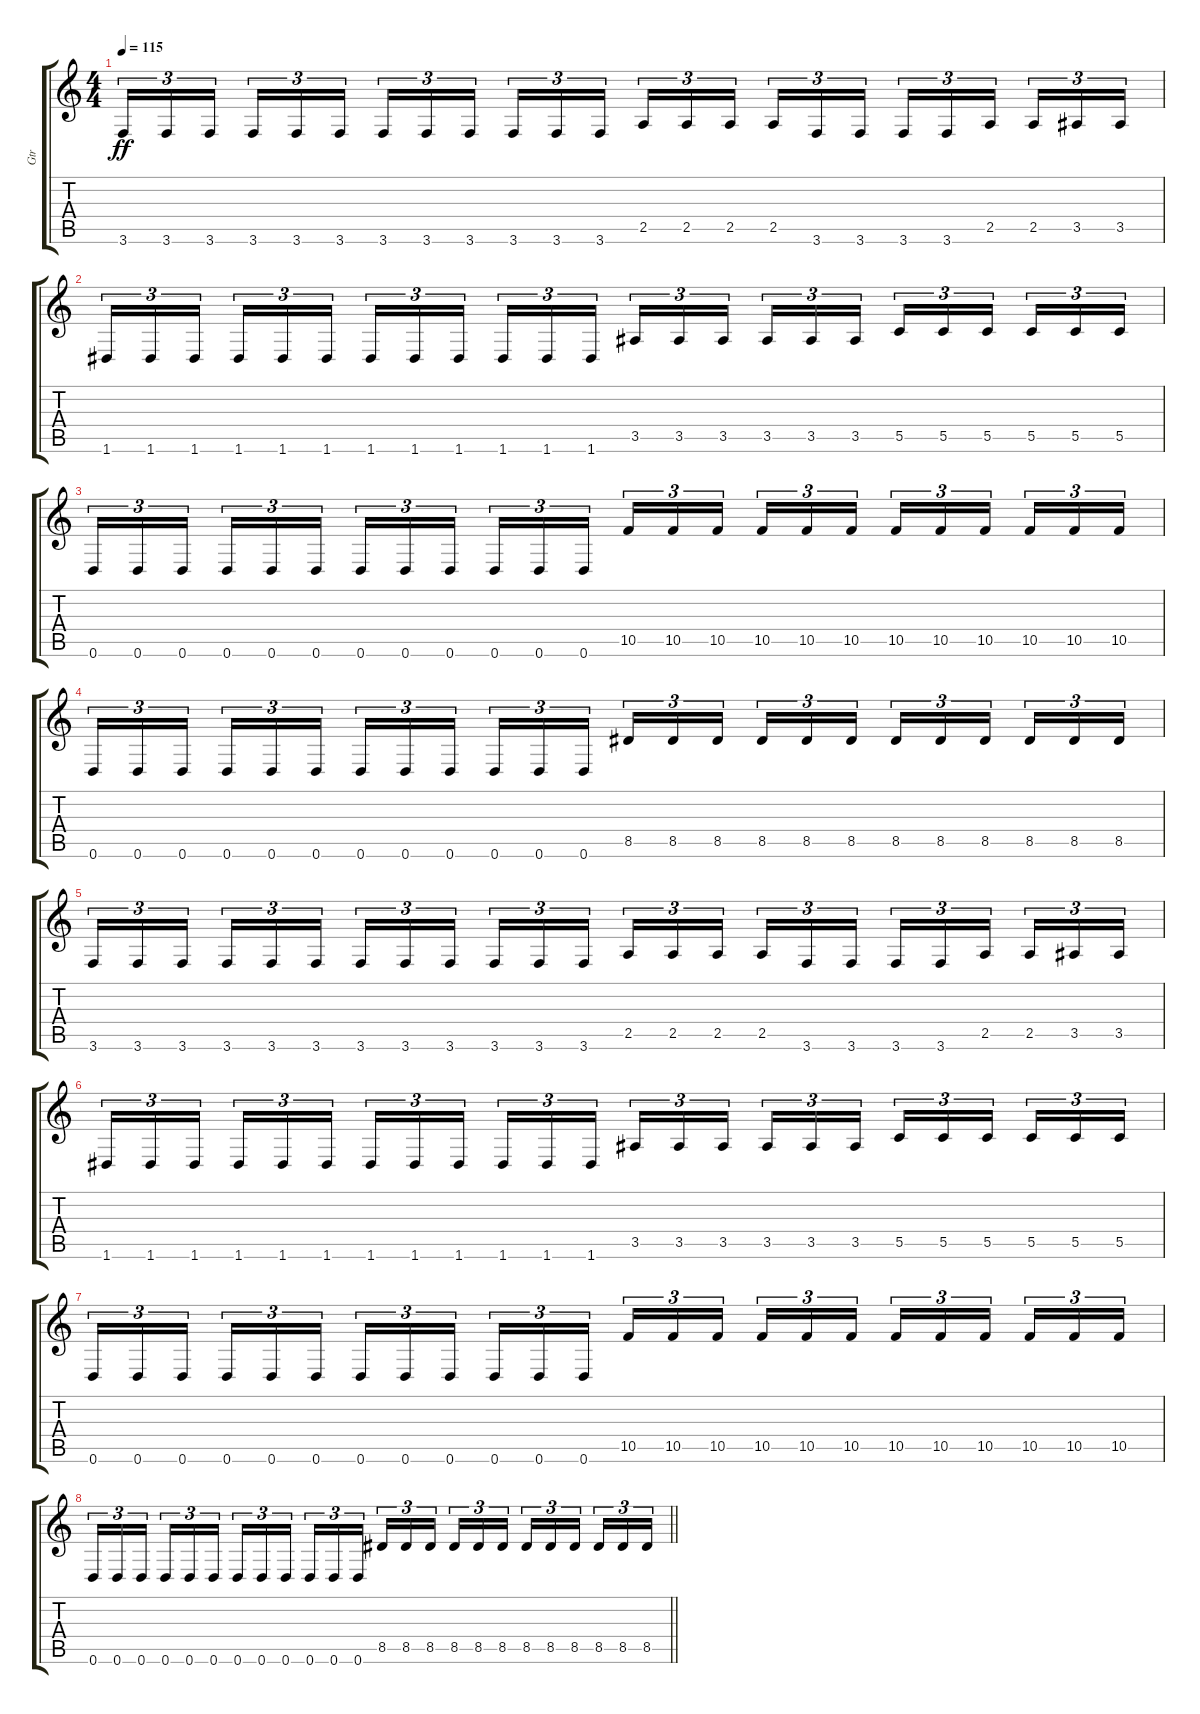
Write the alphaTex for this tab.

\track ("Gtr" "Gtr") {instrument distortionguitar}
\staff {score tabs}
\tuning (D4 A3 F3 C3 G2 D2) {hide}
\ts (4 4)
\tempo 115
\clef g2
\ks c
3.6.16{tu (3 2) dy ff} 3.6.16{tu (3 2)} 3.6.16{tu (3 2) beam splitsecondary} 3.6.16{tu (3 2)} 3.6.16{tu (3 2)} 3.6.16{tu (3 2)} 3.6.16{tu (3 2)} 3.6.16{tu (3 2)} 3.6.16{tu (3 2) beam splitsecondary} 3.6.16{tu (3 2)} 3.6.16{tu (3 2)} 3.6.16{tu (3 2)} 2.5.16{tu (3 2)} 2.5.16{tu (3 2)} 2.5.16{tu (3 2) beam splitsecondary} 2.5.16{tu (3 2)} 3.6.16{tu (3 2)} 3.6.16{tu (3 2)} 3.6.16{tu (3 2)} 3.6.16{tu (3 2)} 2.5.16{tu (3 2) beam splitsecondary} 2.5.16{tu (3 2)} 3.5.16{tu (3 2)} 3.5.16{tu (3 2)} |
1.6.16{tu (3 2)} 1.6.16{tu (3 2)} 1.6.16{tu (3 2) beam splitsecondary} 1.6.16{tu (3 2)} 1.6.16{tu (3 2)} 1.6.16{tu (3 2)} 1.6.16{tu (3 2)} 1.6.16{tu (3 2)} 1.6.16{tu (3 2) beam splitsecondary} 1.6.16{tu (3 2)} 1.6.16{tu (3 2)} 1.6.16{tu (3 2)} 3.5.16{tu (3 2)} 3.5.16{tu (3 2)} 3.5.16{tu (3 2) beam splitsecondary} 3.5.16{tu (3 2)} 3.5.16{tu (3 2)} 3.5.16{tu (3 2)} 5.5.16{tu (3 2)} 5.5.16{tu (3 2)} 5.5.16{tu (3 2) beam splitsecondary} 5.5.16{tu (3 2)} 5.5.16{tu (3 2)} 5.5.16{tu (3 2)} |
0.6.16{tu (3 2)} 0.6.16{tu (3 2)} 0.6.16{tu (3 2) beam splitsecondary} 0.6.16{tu (3 2)} 0.6.16{tu (3 2)} 0.6.16{tu (3 2)} 0.6.16{tu (3 2)} 0.6.16{tu (3 2)} 0.6.16{tu (3 2) beam splitsecondary} 0.6.16{tu (3 2)} 0.6.16{tu (3 2)} 0.6.16{tu (3 2)} 10.5.16{tu (3 2)} 10.5.16{tu (3 2)} 10.5.16{tu (3 2) beam splitsecondary} 10.5.16{tu (3 2)} 10.5.16{tu (3 2)} 10.5.16{tu (3 2)} 10.5.16{tu (3 2)} 10.5.16{tu (3 2)} 10.5.16{tu (3 2) beam splitsecondary} 10.5.16{tu (3 2)} 10.5.16{tu (3 2)} 10.5.16{tu (3 2)} |
0.6.16{tu (3 2)} 0.6.16{tu (3 2)} 0.6.16{tu (3 2) beam splitsecondary} 0.6.16{tu (3 2)} 0.6.16{tu (3 2)} 0.6.16{tu (3 2)} 0.6.16{tu (3 2)} 0.6.16{tu (3 2)} 0.6.16{tu (3 2) beam splitsecondary} 0.6.16{tu (3 2)} 0.6.16{tu (3 2)} 0.6.16{tu (3 2)} 8.5.16{tu (3 2)} 8.5.16{tu (3 2)} 8.5.16{tu (3 2) beam splitsecondary} 8.5.16{tu (3 2)} 8.5.16{tu (3 2)} 8.5.16{tu (3 2)} 8.5.16{tu (3 2)} 8.5.16{tu (3 2)} 8.5.16{tu (3 2) beam splitsecondary} 8.5.16{tu (3 2)} 8.5.16{tu (3 2)} 8.5.16{tu (3 2)} |
3.6.16{tu (3 2)} 3.6.16{tu (3 2)} 3.6.16{tu (3 2) beam splitsecondary} 3.6.16{tu (3 2)} 3.6.16{tu (3 2)} 3.6.16{tu (3 2)} 3.6.16{tu (3 2)} 3.6.16{tu (3 2)} 3.6.16{tu (3 2) beam splitsecondary} 3.6.16{tu (3 2)} 3.6.16{tu (3 2)} 3.6.16{tu (3 2)} 2.5.16{tu (3 2)} 2.5.16{tu (3 2)} 2.5.16{tu (3 2) beam splitsecondary} 2.5.16{tu (3 2)} 3.6.16{tu (3 2)} 3.6.16{tu (3 2)} 3.6.16{tu (3 2)} 3.6.16{tu (3 2)} 2.5.16{tu (3 2) beam splitsecondary} 2.5.16{tu (3 2)} 3.5.16{tu (3 2)} 3.5.16{tu (3 2)} |
1.6.16{tu (3 2)} 1.6.16{tu (3 2)} 1.6.16{tu (3 2) beam splitsecondary} 1.6.16{tu (3 2)} 1.6.16{tu (3 2)} 1.6.16{tu (3 2)} 1.6.16{tu (3 2)} 1.6.16{tu (3 2)} 1.6.16{tu (3 2) beam splitsecondary} 1.6.16{tu (3 2)} 1.6.16{tu (3 2)} 1.6.16{tu (3 2)} 3.5.16{tu (3 2)} 3.5.16{tu (3 2)} 3.5.16{tu (3 2) beam splitsecondary} 3.5.16{tu (3 2)} 3.5.16{tu (3 2)} 3.5.16{tu (3 2)} 5.5.16{tu (3 2)} 5.5.16{tu (3 2)} 5.5.16{tu (3 2) beam splitsecondary} 5.5.16{tu (3 2)} 5.5.16{tu (3 2)} 5.5.16{tu (3 2)} |
0.6.16{tu (3 2)} 0.6.16{tu (3 2)} 0.6.16{tu (3 2) beam splitsecondary} 0.6.16{tu (3 2)} 0.6.16{tu (3 2)} 0.6.16{tu (3 2)} 0.6.16{tu (3 2)} 0.6.16{tu (3 2)} 0.6.16{tu (3 2) beam splitsecondary} 0.6.16{tu (3 2)} 0.6.16{tu (3 2)} 0.6.16{tu (3 2)} 10.5.16{tu (3 2)} 10.5.16{tu (3 2)} 10.5.16{tu (3 2) beam splitsecondary} 10.5.16{tu (3 2)} 10.5.16{tu (3 2)} 10.5.16{tu (3 2)} 10.5.16{tu (3 2)} 10.5.16{tu (3 2)} 10.5.16{tu (3 2) beam splitsecondary} 10.5.16{tu (3 2)} 10.5.16{tu (3 2)} 10.5.16{tu (3 2)} |
\barLineRight lightlight
0.6.16{tu (3 2)} 0.6.16{tu (3 2)} 0.6.16{tu (3 2) beam splitsecondary} 0.6.16{tu (3 2)} 0.6.16{tu (3 2)} 0.6.16{tu (3 2)} 0.6.16{tu (3 2)} 0.6.16{tu (3 2)} 0.6.16{tu (3 2) beam splitsecondary} 0.6.16{tu (3 2)} 0.6.16{tu (3 2)} 0.6.16{tu (3 2)} 8.5.16{tu (3 2)} 8.5.16{tu (3 2)} 8.5.16{tu (3 2) beam splitsecondary} 8.5.16{tu (3 2)} 8.5.16{tu (3 2)} 8.5.16{tu (3 2)} 8.5.16{tu (3 2)} 8.5.16{tu (3 2)} 8.5.16{tu (3 2) beam splitsecondary} 8.5.16{tu (3 2)} 8.5.16{tu (3 2)} 8.5.16{tu (3 2)}
